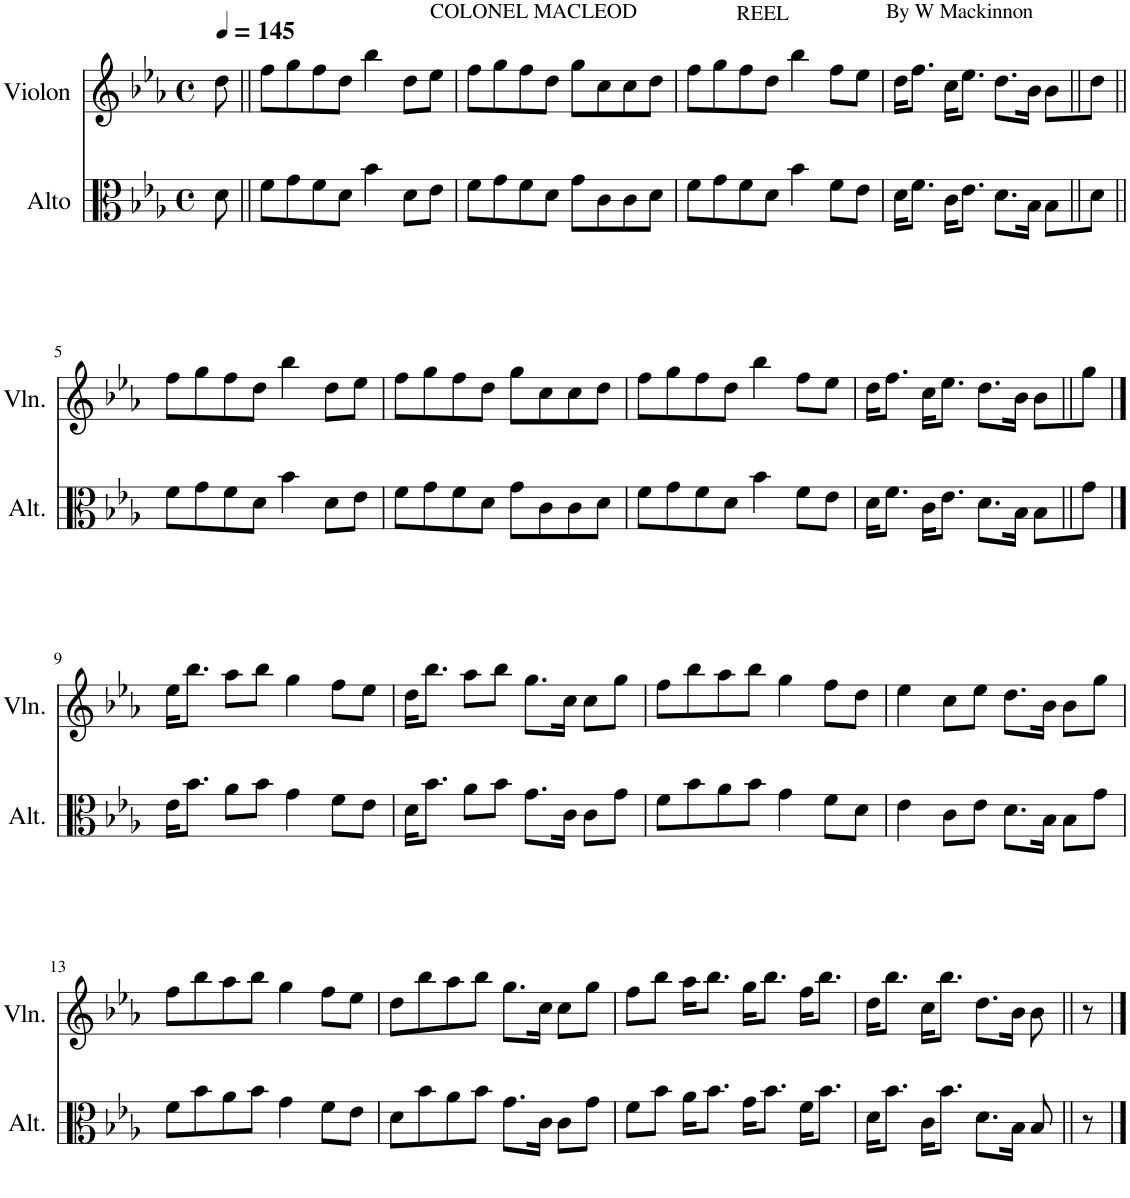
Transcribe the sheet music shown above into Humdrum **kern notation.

**kern	**kern
*part2	*part1
*staff2	*staff1
*I"Alto	*I"Violon
*I'Alt.	*I'Vln.
*clefC3	*clefG2
*k[b-e-a-]	*k[b-e-a-]
*M4/4	*M4/4
*met(c)	*met(c)
*MM145	*MM145
=	=
8d\	8dd\
=1||	=1||
8f\L	8ff\L
8g\	8gg\
8f\	8ff\
8d\J	8dd\J
!	!LO:TX:a:t=COLONEL MACLEOD
4b-\	4bb-\
8d\L	8dd\L
8e-\J	8ee-\J
=2	=2
8f\L	8ff\L
8g\	8gg\
8f\	8ff\
8d\J	8dd\J
8g\L	8gg\L
8c\	8cc\
8c\	8cc\
8d\J	8dd\J
=3	=3
8f\L	8ff\L
8g\	8gg\
!	!LO:TX:a:t=REEL
8f\	8ff\
8d\J	8dd\J
4b-\	4bb-\
!	!LO:TX:a:t=By W Mackinnon
8f\L	8ff\L
8e-\J	8ee-\J
=4	=4
16d\KL	16dd\KL
8.f\J	8.ff\J
16c\KL	16cc\KL
8.e-\J	8.ee-\J
8.d\L	8.dd\L
16B-\Jk	16b-\Jk
8B-\L	8b-\L
8d\J	8dd\J
!!LO:LB:g=z
=5||	=5||
8f\L	8ff\L
8g\	8gg\
8f\	8ff\
8d\J	8dd\J
4b-\	4bb-\
8d\L	8dd\L
8e-\J	8ee-\J
=6	=6
8f\L	8ff\L
8g\	8gg\
8f\	8ff\
8d\J	8dd\J
8g\L	8gg\L
8c\	8cc\
8c\	8cc\
8d\J	8dd\J
=7	=7
8f\L	8ff\L
8g\	8gg\
8f\	8ff\
8d\J	8dd\J
4b-\	4bb-\
8f\L	8ff\L
8e-\J	8ee-\J
=8	=8
16d\KL	16dd\KL
8.f\J	8.ff\J
16c\KL	16cc\KL
8.e-\J	8.ee-\J
8.d\L	8.dd\L
16B-\Jk	16b-\Jk
8B-\L	8b-\L
8g\J	8gg\J
!!LO:LB:g=z
==9	==9
16e-\KL	16ee-\KL
8.b-\J	8.bb-\J
8a-\L	8aa-\L
8b-\J	8bb-\J
4g\	4gg\
8f\L	8ff\L
8e-\J	8ee-\J
=10	=10
16d\KL	16dd\KL
8.b-\J	8.bb-\J
8a-\L	8aa-\L
8b-\J	8bb-\J
8.g\L	8.gg\L
16c\Jk	16cc\Jk
8c\L	8cc\L
8g\J	8gg\J
=11	=11
8f\L	8ff\L
8b-\	8bb-\
8a-\	8aa-\
8b-\J	8bb-\J
4g\	4gg\
8f\L	8ff\L
8d\J	8dd\J
=12	=12
4e-\	4ee-\
8c\L	8cc\L
8e-\J	8ee-\J
8.d\L	8.dd\L
16B-\Jk	16b-\Jk
8B-\L	8b-\L
8g\J	8gg\J
!!LO:LB:g=z
=13	=13
8f\L	8ff\L
8b-\	8bb-\
8a-\	8aa-\
8b-\J	8bb-\J
4g\	4gg\
8f\L	8ff\L
8e-\J	8ee-\J
=14	=14
8d\L	8dd\L
8b-\	8bb-\
8a-\	8aa-\
8b-\J	8bb-\J
8.g\L	8.gg\L
16c\Jk	16cc\Jk
8c\L	8cc\L
8g\J	8gg\J
=15	=15
8f\L	8ff\L
8b-\J	8bb-\J
16a-\KL	16aa-\KL
8.b-\J	8.bb-\J
16g\KL	16gg\KL
8.b-\J	8.bb-\J
16f\KL	16ff\KL
8.b-\J	8.bb-\J
=16	=16
16d\KL	16dd\KL
8.b-\J	8.bb-\J
16c\KL	16cc\KL
8.b-\J	8.bb-\J
8.d\L	8.dd\L
16B-\Jk	16b-\Jk
8B-/	8b-\
8r	8r
==	==
*-	*-
